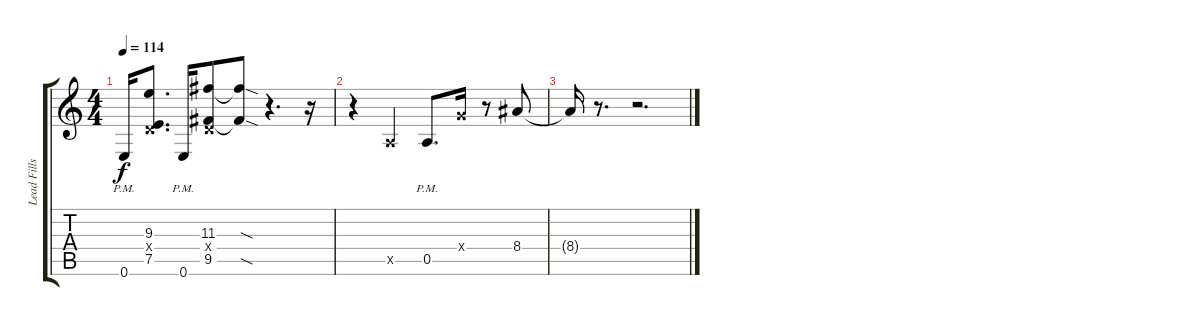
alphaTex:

\track ("Lead Fills (Distortion)" "Lead Fills") {instrument overdrivenguitar}
\staff {score tabs}
\tuning (E4 B3 G3 D3 A2 E2) {hide}
\ts (4 4)
\tempo 114
\clef g2
\ks c
0.6{pm}.16{dy f} (9.3 0.4{x} 7.5).8{d} 0.6{pm}.16 (11.3 0.4{x} 9.5).8 (11.3{sod t} 9.5{sod t}).8 r.4{d} r.16 |
r.4 0.5{x}.4 0.5{pm}.8{d} 5.4{x}.16 r.8 8.4.8 |
8.4{t}.16 r.8{d} r.2{d}
